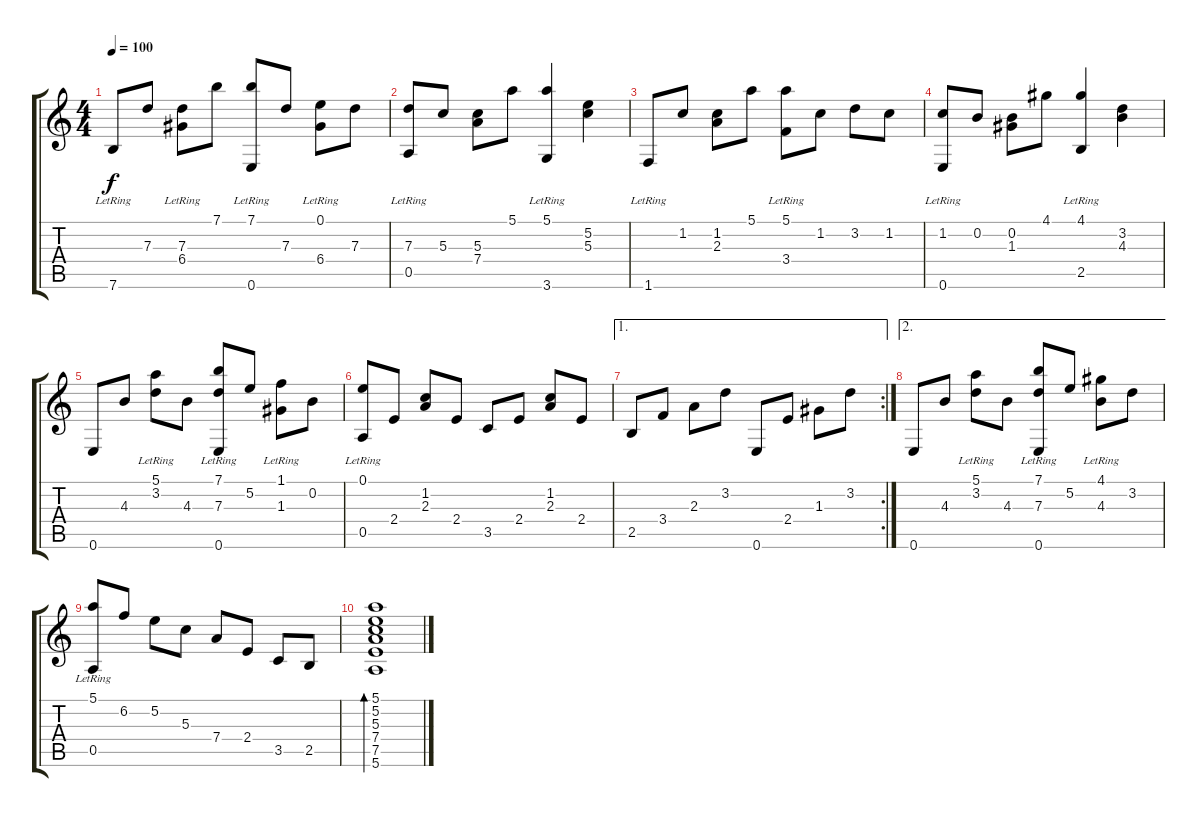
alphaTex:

\track "" {instrument acousticguitarnylon}
\staff {score tabs}
\tuning (E4 B3 G3 D3 A2 E2) {hide}
\ts (4 4)
\tempo 100
\clef g2
\ks c
7.6{lr}.8{dy f} 7.3.8 (7.3 6.4{lr}).8 7.1.8 (7.1 0.6{lr}).8 7.3.8 (0.1 6.4{lr}).8 7.3.8 |
(7.3 0.5{lr}).8 5.3.8 (5.3 7.4).8 5.1.8 (5.1{lr} 3.6).4 (5.2 5.3).4 |
1.6{lr}.8 1.2.8 (1.2 2.3).8 5.1.8 (5.1 3.4{lr}).8 1.2.8 3.2.8 1.2.8 |
(1.2 0.6{lr}).8 0.2.8 (0.2 1.3).8 4.1.8 (4.1{lr} 2.5).4 (3.2 4.3).4 |
0.6.8 4.3.8 (5.1{lr} 3.2).8 4.3.8 (7.1{lr} 7.3 0.6).8 5.2.8 (1.1{lr} 1.3).8 0.2.8 |
(0.1{lr} 0.5).8 2.4.8 (1.2 2.3).8 2.4.8 3.5.8 2.4.8 (1.2 2.3).8 2.4.8 |
\ae 1
\rc 2
2.5.8 3.4.8 2.3.8 3.2.8 0.6.8 2.4.8 1.3.8 3.2.8 |
\ae 2
0.6.8 4.3.8 (5.1{lr} 3.2).8 4.3.8 (7.1{lr} 7.3 0.6).8 5.2.8 (4.1{lr} 4.3).8 3.2.8 |
(5.1 0.5{lr}).8 6.2.8 5.2.8 5.3.8 7.4.8 2.4.8 3.5.8 2.5.8 |
(5.1 5.2 5.3 7.4 7.5 5.6).1{bd 240}
